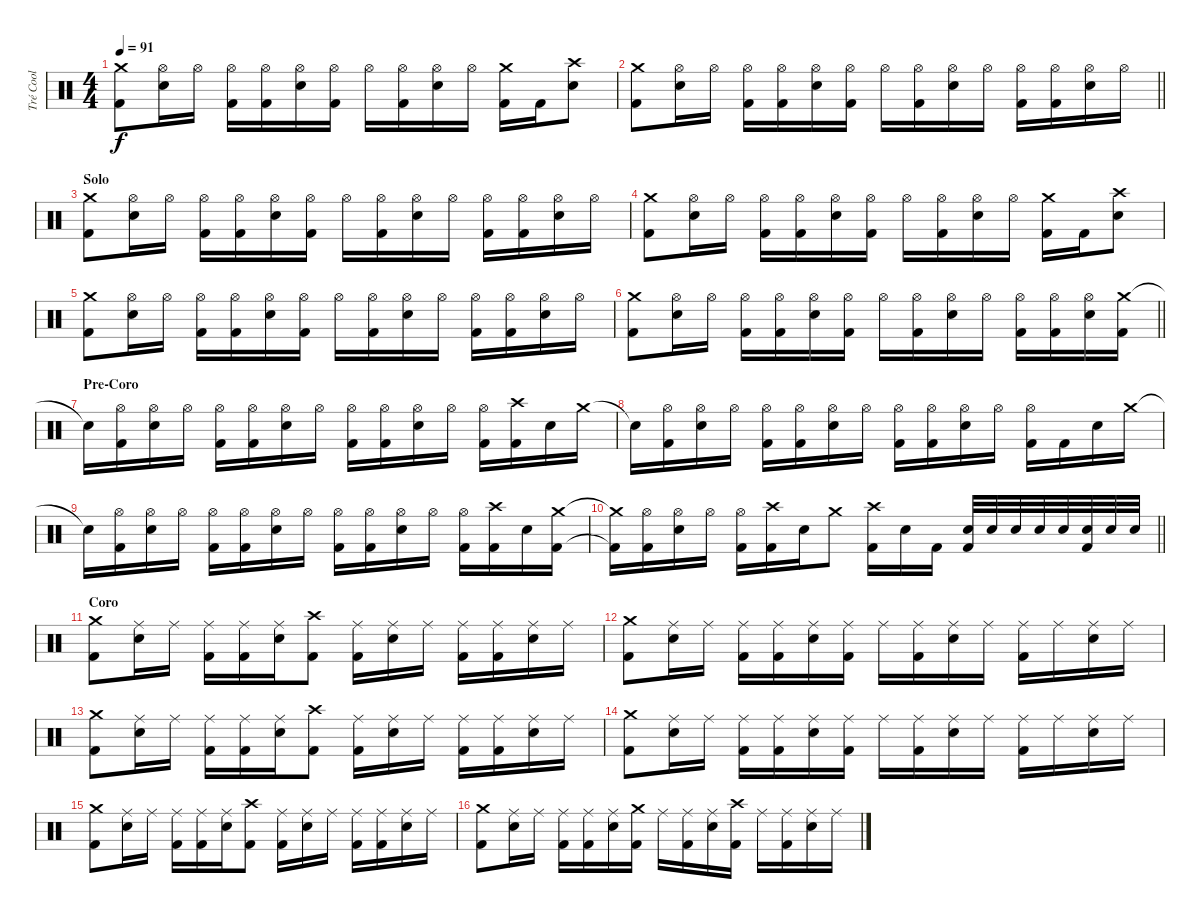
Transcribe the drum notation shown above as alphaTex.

\track ("Tré Cool" "Tré Cool") {instrument percussion}
\staff {score}
\articulation defaults
\ts (4 4)
\tempo 91
\clef neutral
\ks c
("Crash medium (hit)" "Kick (hit) 2").8{dy f} ("Hi-Hat (open)" "Electric Snare (hit)").16 "Hi-Hat (open)".16 ("Hi-Hat (open)" "Kick (hit) 2").16 ("Hi-Hat (open)" "Kick (hit) 2").16 ("Hi-Hat (open)" "Electric Snare (hit)").16 ("Hi-Hat (open)" "Kick (hit) 2").16 "Hi-Hat (open)".16 ("Hi-Hat (open)" "Kick (hit) 2").16 ("Hi-Hat (open)" "Electric Snare (hit)").16 "Hi-Hat (open)".16 ("Crash medium (hit)" "Kick (hit) 2").16 "Kick (hit) 2".16 ("Crash high (hit)" "Electric Snare (hit)").8 |
\barLineRight lightlight
("Crash medium (hit)" "Kick (hit) 2").8 ("Hi-Hat (open)" "Electric Snare (hit)").16 "Hi-Hat (open)".16 ("Hi-Hat (open)" "Kick (hit) 2").16 ("Hi-Hat (open)" "Kick (hit) 2").16 ("Hi-Hat (open)" "Electric Snare (hit)").16 ("Hi-Hat (open)" "Kick (hit) 2").16 "Hi-Hat (open)".16 ("Hi-Hat (open)" "Kick (hit) 2").16 ("Hi-Hat (open)" "Electric Snare (hit)").16 "Hi-Hat (open)".16 ("Hi-Hat (open)" "Kick (hit) 2").16 ("Hi-Hat (open)" "Kick (hit) 2").16 ("Hi-Hat (open)" "Electric Snare (hit)").16 "Hi-Hat (open)".16 |
\section ("" "Solo")
("Crash medium (hit)" "Kick (hit) 2").8 ("Hi-Hat (open)" "Electric Snare (hit)").16 "Hi-Hat (open)".16 ("Hi-Hat (open)" "Kick (hit) 2").16 ("Hi-Hat (open)" "Kick (hit) 2").16 ("Hi-Hat (open)" "Electric Snare (hit)").16 ("Hi-Hat (open)" "Kick (hit) 2").16 "Hi-Hat (open)".16 ("Hi-Hat (open)" "Kick (hit) 2").16 ("Hi-Hat (open)" "Electric Snare (hit)").16 "Hi-Hat (open)".16 ("Hi-Hat (open)" "Kick (hit) 2").16 ("Hi-Hat (open)" "Kick (hit) 2").16 ("Hi-Hat (open)" "Electric Snare (hit)").16 "Hi-Hat (open)".16 |
("Crash medium (hit)" "Kick (hit) 2").8 ("Hi-Hat (open)" "Electric Snare (hit)").16 "Hi-Hat (open)".16 ("Hi-Hat (open)" "Kick (hit) 2").16 ("Hi-Hat (open)" "Kick (hit) 2").16 ("Hi-Hat (open)" "Electric Snare (hit)").16 ("Hi-Hat (open)" "Kick (hit) 2").16 "Hi-Hat (open)".16 ("Hi-Hat (open)" "Kick (hit) 2").16 ("Hi-Hat (open)" "Electric Snare (hit)").16 "Hi-Hat (open)".16 ("Crash medium (hit)" "Kick (hit) 2").16 "Kick (hit) 2".16 ("Crash high (hit)" "Electric Snare (hit)").8 |
("Crash medium (hit)" "Kick (hit) 2").8 ("Hi-Hat (open)" "Electric Snare (hit)").16 "Hi-Hat (open)".16 ("Hi-Hat (open)" "Kick (hit) 2").16 ("Hi-Hat (open)" "Kick (hit) 2").16 ("Hi-Hat (open)" "Electric Snare (hit)").16 ("Hi-Hat (open)" "Kick (hit) 2").16 "Hi-Hat (open)".16 ("Hi-Hat (open)" "Kick (hit) 2").16 ("Hi-Hat (open)" "Electric Snare (hit)").16 "Hi-Hat (open)".16 ("Hi-Hat (open)" "Kick (hit) 2").16 ("Hi-Hat (open)" "Kick (hit) 2").16 ("Hi-Hat (open)" "Electric Snare (hit)").16 "Hi-Hat (open)".16 |
\barLineRight lightlight
("Crash medium (hit)" "Kick (hit) 2").8 ("Hi-Hat (open)" "Electric Snare (hit)").16 "Hi-Hat (open)".16 ("Hi-Hat (open)" "Kick (hit) 2").16 ("Hi-Hat (open)" "Kick (hit) 2").16 ("Hi-Hat (open)" "Electric Snare (hit)").16 ("Hi-Hat (open)" "Kick (hit) 2").16 "Hi-Hat (open)".16 ("Hi-Hat (open)" "Kick (hit) 2").16 ("Hi-Hat (open)" "Electric Snare (hit)").16 "Hi-Hat (open)".16 ("Hi-Hat (open)" "Kick (hit) 2").16 ("Hi-Hat (open)" "Kick (hit) 2").16 ("Hi-Hat (open)" "Electric Snare (hit)").16 ("Crash medium (hit)" "Kick (hit) 2").16 |
\section ("" "Pre-Coro")
"Snare (hit)"{t}.16 ("Hi-Hat (open)" "Kick (hit) 2").16 ("Hi-Hat (open)" "Electric Snare (hit)").16 "Hi-Hat (open)".16 ("Hi-Hat (open)" "Kick (hit) 2").16 ("Hi-Hat (open)" "Kick (hit) 2").16 ("Hi-Hat (open)" "Electric Snare (hit)").16 "Hi-Hat (open)".16 ("Hi-Hat (open)" "Kick (hit) 2").16 ("Hi-Hat (open)" "Kick (hit) 2").16 ("Hi-Hat (open)" "Electric Snare (hit)").16 "Hi-Hat (open)".16 ("Hi-Hat (open)" "Kick (hit) 2").16 ("Crash high (hit)" "Kick (hit) 2").16 "Electric Snare (hit)".16 "Crash medium (hit)".16 |
"Snare (hit)"{t}.16 ("Hi-Hat (open)" "Kick (hit) 2").16 ("Hi-Hat (open)" "Electric Snare (hit)").16 "Hi-Hat (open)".16 ("Hi-Hat (open)" "Kick (hit) 2").16 ("Hi-Hat (open)" "Kick (hit) 2").16 ("Hi-Hat (open)" "Electric Snare (hit)").16 "Hi-Hat (open)".16 ("Hi-Hat (open)" "Kick (hit) 2").16 ("Hi-Hat (open)" "Kick (hit) 2").16 ("Hi-Hat (open)" "Electric Snare (hit)").16 "Hi-Hat (open)".16 ("Hi-Hat (open)" "Kick (hit) 2").16 "Kick (hit) 2".16 "Electric Snare (hit)".16 "Crash medium (hit)".16 |
"Snare (hit)"{t}.16 ("Hi-Hat (open)" "Kick (hit) 2").16 ("Hi-Hat (open)" "Electric Snare (hit)").16 "Hi-Hat (open)".16 ("Hi-Hat (open)" "Kick (hit) 2").16 ("Hi-Hat (open)" "Kick (hit) 2").16 ("Hi-Hat (open)" "Electric Snare (hit)").16 "Hi-Hat (open)".16 ("Hi-Hat (open)" "Kick (hit) 2").16 ("Hi-Hat (open)" "Kick (hit) 2").16 ("Hi-Hat (open)" "Electric Snare (hit)").16 "Hi-Hat (open)".16 ("Hi-Hat (open)" "Kick (hit) 2").16 ("Crash high (hit)" "Kick (hit) 2").16 "Electric Snare (hit)".16 ("Crash medium (hit)" "Kick (hit) 2").16 |
\barLineRight lightlight
("Crash medium (hit)"{t} "Kick (hit) 2"{t}).16 ("Hi-Hat (open)" "Kick (hit) 2").16 ("Hi-Hat (open)" "Electric Snare (hit)").16 "Hi-Hat (open)".16 ("Hi-Hat (open)" "Kick (hit) 2").16 ("Crash high (hit)" "Kick (hit) 2").16 "Electric Snare (hit)".16 "Crash medium (hit)".8 ("Crash high (hit)" "Kick (hit) 2").16 "Electric Snare (hit)".16 "Kick (hit) 2".16 ("Electric Snare (hit)" "Kick (hit) 2").32 "Electric Snare (hit)".32 "Electric Snare (hit)".32 "Electric Snare (hit)".32 "Electric Snare (hit)".32 ("Electric Snare (hit)" "Kick (hit) 2").32 "Electric Snare (hit)".32 "Electric Snare (hit)".32 |
\section ("" "Coro")
("Crash medium (hit)" "Kick (hit) 2").8 ("Ride (middle)" "Electric Snare (hit)").16 "Ride (middle)".16 ("Ride (middle)" "Kick (hit) 2").16 ("Ride (middle)" "Kick (hit) 2").16 ("Ride (middle)" "Electric Snare (hit)").16 ("Crash high (hit)" "Kick (hit) 2").8 ("Ride (middle)" "Kick (hit) 2").16 ("Ride (middle)" "Electric Snare (hit)").16 "Ride (middle)".16 ("Ride (middle)" "Kick (hit) 2").16 ("Ride (middle)" "Kick (hit) 2").16 ("Ride (middle)" "Electric Snare (hit)").16 "Ride (middle)".16 |
("Crash medium (hit)" "Kick (hit) 2").8 ("Ride (middle)" "Electric Snare (hit)").16 "Ride (middle)".16 ("Ride (middle)" "Kick (hit) 2").16 ("Ride (middle)" "Kick (hit) 2").16 ("Ride (middle)" "Electric Snare (hit)").16 ("Ride (middle)" "Kick (hit) 2").16 "Ride (middle)".16 ("Ride (middle)" "Kick (hit) 2").16 ("Ride (middle)" "Electric Snare (hit)").16 "Ride (middle)".16 ("Ride (middle)" "Kick (hit) 2").16 "Ride (middle)".16 ("Ride (middle)" "Electric Snare (hit)").16 "Ride (middle)".16 |
("Crash medium (hit)" "Kick (hit) 2").8 ("Ride (middle)" "Electric Snare (hit)").16 "Ride (middle)".16 ("Ride (middle)" "Kick (hit) 2").16 ("Ride (middle)" "Kick (hit) 2").16 ("Ride (middle)" "Electric Snare (hit)").16 ("Crash high (hit)" "Kick (hit) 2").8 ("Ride (middle)" "Kick (hit) 2").16 ("Ride (middle)" "Electric Snare (hit)").16 "Ride (middle)".16 ("Ride (middle)" "Kick (hit) 2").16 ("Ride (middle)" "Kick (hit) 2").16 ("Ride (middle)" "Electric Snare (hit)").16 "Ride (middle)".16 |
("Crash medium (hit)" "Kick (hit) 2").8 ("Ride (middle)" "Electric Snare (hit)").16 "Ride (middle)".16 ("Ride (middle)" "Kick (hit) 2").16 ("Ride (middle)" "Kick (hit) 2").16 ("Ride (middle)" "Electric Snare (hit)").16 ("Ride (middle)" "Kick (hit) 2").16 "Ride (middle)".16 ("Ride (middle)" "Kick (hit) 2").16 ("Ride (middle)" "Electric Snare (hit)").16 "Ride (middle)".16 ("Ride (middle)" "Kick (hit) 2").16 "Ride (middle)".16 ("Ride (middle)" "Electric Snare (hit)").16 "Ride (middle)".16 |
("Crash medium (hit)" "Kick (hit) 2").8 ("Ride (middle)" "Electric Snare (hit)").16 "Ride (middle)".16 ("Ride (middle)" "Kick (hit) 2").16 ("Ride (middle)" "Kick (hit) 2").16 ("Ride (middle)" "Electric Snare (hit)").16 ("Crash high (hit)" "Kick (hit) 2").8 ("Ride (middle)" "Kick (hit) 2").16 ("Ride (middle)" "Electric Snare (hit)").16 "Ride (middle)".16 ("Ride (middle)" "Kick (hit) 2").16 ("Ride (middle)" "Kick (hit) 2").16 ("Ride (middle)" "Electric Snare (hit)").16 "Ride (middle)".16 |
("Crash medium (hit)" "Kick (hit) 2").8 ("Ride (middle)" "Electric Snare (hit)").16 "Ride (middle)".16 ("Ride (middle)" "Kick (hit) 2").16 ("Ride (middle)" "Kick (hit) 2").16 ("Ride (middle)" "Electric Snare (hit)").16 ("Crash medium (hit)" "Kick (hit) 2").16 "Ride (middle)".16 ("Ride (middle)" "Kick (hit) 2").16 ("Ride (middle)" "Electric Snare (hit)").16 ("Crash high (hit)" "Kick (hit) 2").16 "Ride (middle)".16 ("Ride (middle)" "Kick (hit) 2").16 ("Ride (middle)" "Electric Snare (hit)").16 "Ride (middle)".16
